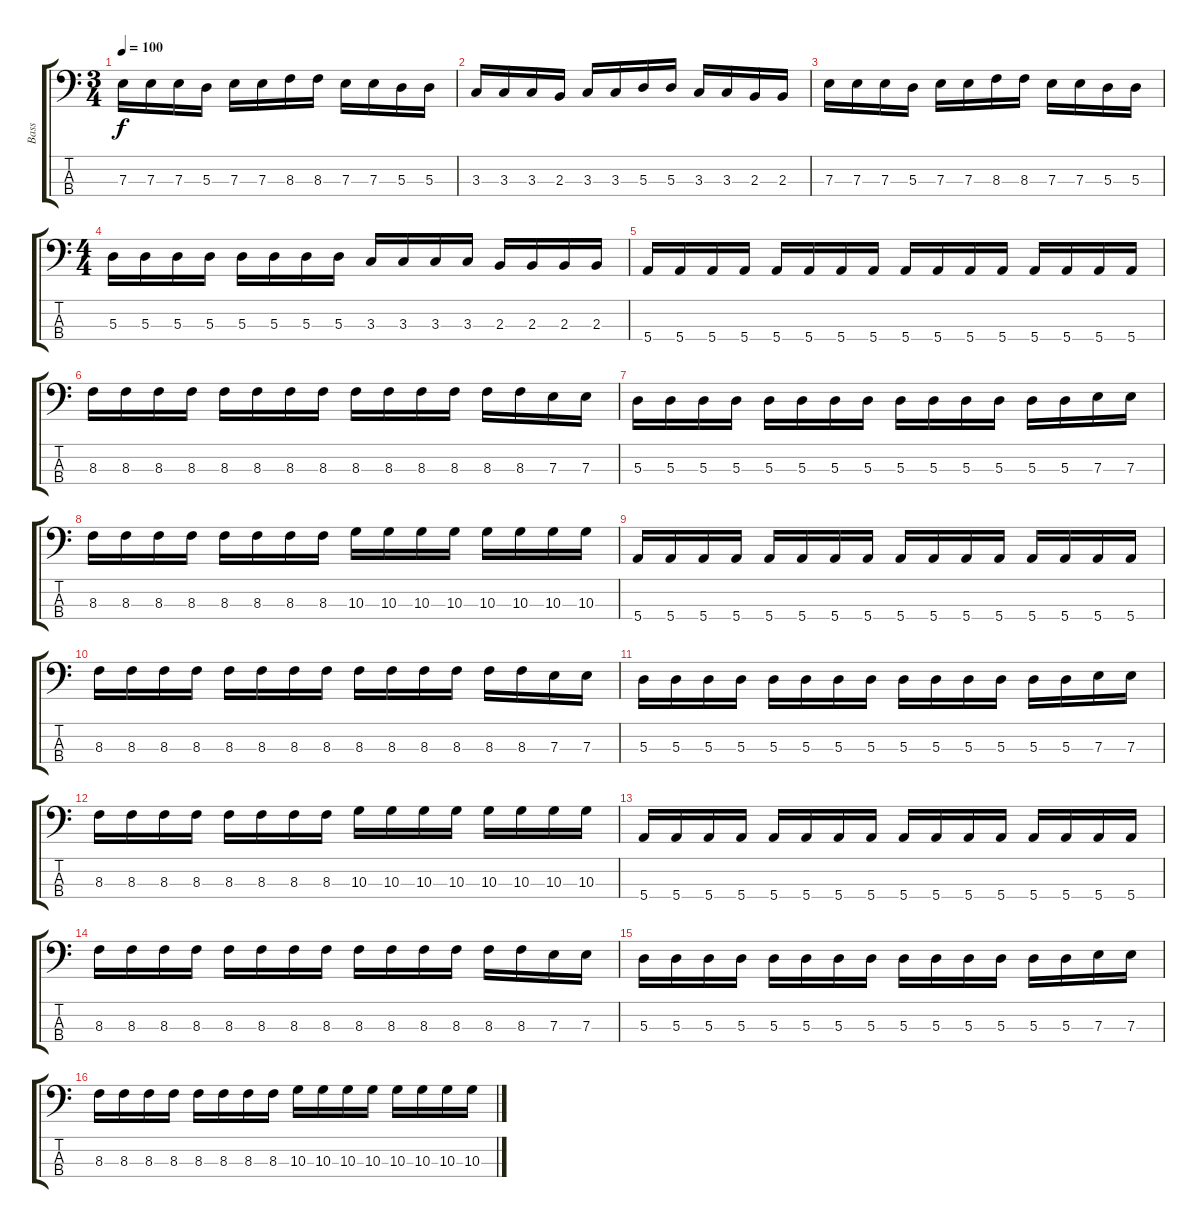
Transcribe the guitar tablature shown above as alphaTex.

\track ("Bass" "Bass") {instrument electricbasspick}
\staff {score tabs}
\tuning (G2 D2 A1 E1) {hide}
\ts (3 4)
\tempo 100
\clef f4
\ks c
7.3.16{dy f} 7.3.16 7.3.16 5.3.16 7.3.16 7.3.16 8.3.16 8.3.16 7.3.16 7.3.16 5.3.16 5.3.16 |
3.3.16 3.3.16 3.3.16 2.3.16 3.3.16 3.3.16 5.3.16 5.3.16 3.3.16 3.3.16 2.3.16 2.3.16 |
7.3.16 7.3.16 7.3.16 5.3.16 7.3.16 7.3.16 8.3.16 8.3.16 7.3.16 7.3.16 5.3.16 5.3.16 |
\ts (4 4)
5.3.16 5.3.16 5.3.16 5.3.16 5.3.16 5.3.16 5.3.16 5.3.16 3.3.16 3.3.16 3.3.16 3.3.16 2.3.16 2.3.16 2.3.16 2.3.16 |
5.4.16 5.4.16 5.4.16 5.4.16 5.4.16 5.4.16 5.4.16 5.4.16 5.4.16 5.4.16 5.4.16 5.4.16 5.4.16 5.4.16 5.4.16 5.4.16 |
8.3.16 8.3.16 8.3.16 8.3.16 8.3.16 8.3.16 8.3.16 8.3.16 8.3.16 8.3.16 8.3.16 8.3.16 8.3.16 8.3.16 7.3.16 7.3.16 |
5.3.16 5.3.16 5.3.16 5.3.16 5.3.16 5.3.16 5.3.16 5.3.16 5.3.16 5.3.16 5.3.16 5.3.16 5.3.16 5.3.16 7.3.16 7.3.16 |
8.3.16 8.3.16 8.3.16 8.3.16 8.3.16 8.3.16 8.3.16 8.3.16 10.3.16 10.3.16 10.3.16 10.3.16 10.3.16 10.3.16 10.3.16 10.3.16 |
5.4.16 5.4.16 5.4.16 5.4.16 5.4.16 5.4.16 5.4.16 5.4.16 5.4.16 5.4.16 5.4.16 5.4.16 5.4.16 5.4.16 5.4.16 5.4.16 |
8.3.16 8.3.16 8.3.16 8.3.16 8.3.16 8.3.16 8.3.16 8.3.16 8.3.16 8.3.16 8.3.16 8.3.16 8.3.16 8.3.16 7.3.16 7.3.16 |
5.3.16 5.3.16 5.3.16 5.3.16 5.3.16 5.3.16 5.3.16 5.3.16 5.3.16 5.3.16 5.3.16 5.3.16 5.3.16 5.3.16 7.3.16 7.3.16 |
8.3.16 8.3.16 8.3.16 8.3.16 8.3.16 8.3.16 8.3.16 8.3.16 10.3.16 10.3.16 10.3.16 10.3.16 10.3.16 10.3.16 10.3.16 10.3.16 |
5.4.16 5.4.16 5.4.16 5.4.16 5.4.16 5.4.16 5.4.16 5.4.16 5.4.16 5.4.16 5.4.16 5.4.16 5.4.16 5.4.16 5.4.16 5.4.16 |
8.3.16 8.3.16 8.3.16 8.3.16 8.3.16 8.3.16 8.3.16 8.3.16 8.3.16 8.3.16 8.3.16 8.3.16 8.3.16 8.3.16 7.3.16 7.3.16 |
5.3.16 5.3.16 5.3.16 5.3.16 5.3.16 5.3.16 5.3.16 5.3.16 5.3.16 5.3.16 5.3.16 5.3.16 5.3.16 5.3.16 7.3.16 7.3.16 |
8.3.16 8.3.16 8.3.16 8.3.16 8.3.16 8.3.16 8.3.16 8.3.16 10.3.16 10.3.16 10.3.16 10.3.16 10.3.16 10.3.16 10.3.16 10.3.16
